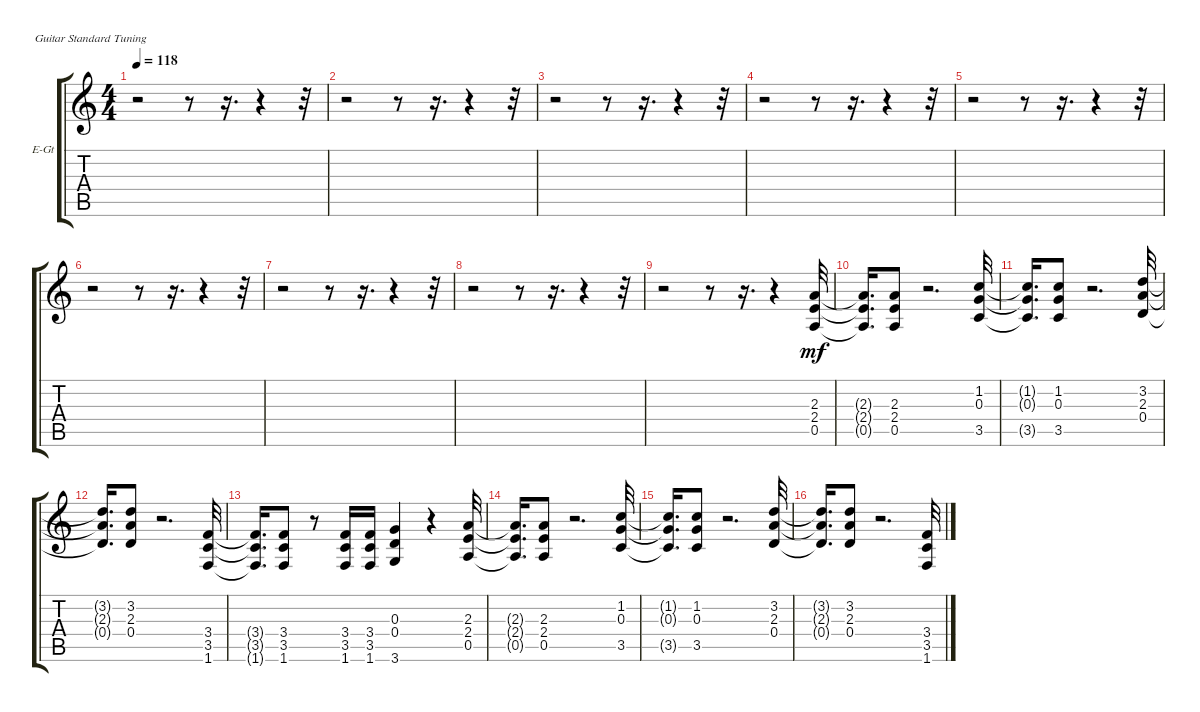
\bracketExtendMode groupsimilarinstruments
\firstSystemTrackNameOrientation horizontal
\otherSystemsTrackNameOrientation horizontal
\track ("Guitar5" "E-Gt") {instrument electricguitarclean}
\staff {score tabs}
\tuning (E4 B3 G3 D3 A2 E2)
\ts (4 4)
\tempo 118
\clef g2
\ks c
r.2{dy mf} r.8 r.16{d} r.4 r.32 |
r.2 r.8 r.16{d} r.4 r.32 |
r.2 r.8 r.16{d} r.4 r.32 |
r.2 r.8 r.16{d} r.4 r.32 |
r.2 r.8 r.16{d} r.4 r.32 |
r.2 r.8 r.16{d} r.4 r.32 |
r.2 r.8 r.16{d} r.4 r.32 |
r.2 r.8 r.16{d} r.4 r.32 |
r.2 r.8 r.16{d} r.4 (2.4 2.3 0.5).32 |
(2.4{t} 2.3{t} 0.5{t}).16{d} (2.3 0.5 2.4).8 r.2{d} (0.3 1.2 3.5).32 |
(0.3{t} 1.2{t} 3.5{t}).16{d} (3.5 1.2 0.3).8 r.2{d} (0.4 2.3 3.2).32 |
(0.4{t} 2.3{t} 3.2{t}).16{d} (2.3 3.2 0.4).8 r.2{d} (1.6 3.5 3.4).32 |
(1.6{t} 3.5{t} 3.4{t}).16{d} (3.5 1.6 3.4).8 r.8 (3.4 3.5 1.6).16 (3.4 3.5 1.6).16 (0.4 3.6 0.3).4 r.4 (2.4 2.3 0.5).32 |
(2.4{t} 2.3{t} 0.5{t}).16{d} (2.3 0.5 2.4).8 r.2{d} (0.3 1.2 3.5).32 |
(0.3{t} 1.2{t} 3.5{t}).16{d} (3.5 1.2 0.3).8 r.2{d} (0.4 2.3 3.2).32 |
(0.4{t} 2.3{t} 3.2{t}).16{d} (2.3 3.2 0.4).8 r.2{d} (1.6 3.5 3.4).32
